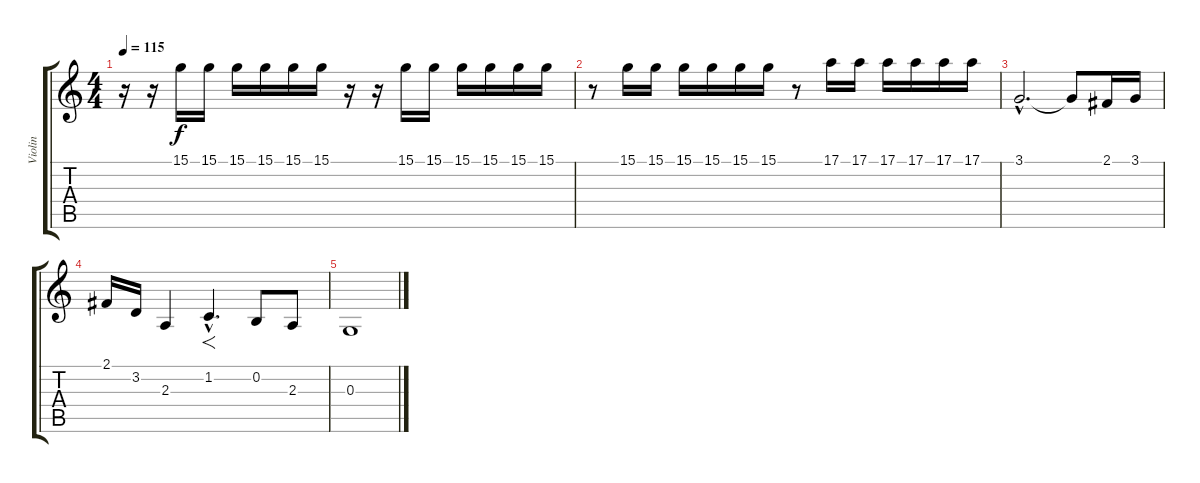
\track ("Violin" "Violin") {instrument violin}
\staff {score tabs}
\tuning (E4 B3 G3 D3 A2 E2) {hide}
\ts (4 4)
\tempo 115
\clef g2
\ks c
r.16{dy f} r.16 15.1.16 15.1.16 15.1.16 15.1.16 15.1.16 15.1.16 r.16 r.16 15.1.16 15.1.16 15.1.16 15.1.16 15.1.16 15.1.16 |
r.8 15.1.16 15.1.16 15.1.16 15.1.16 15.1.16 15.1.16 r.8 17.1.16 17.1.16 17.1.16 17.1.16 17.1.16 17.1.16 |
3.1{hac}.2{d} 3.1{t}.8 2.1.16 3.1.16 |
2.1.16 3.2.16 2.3.4 1.2{hac}.4{f d} 0.2.8 2.3.8 |
0.3.1
